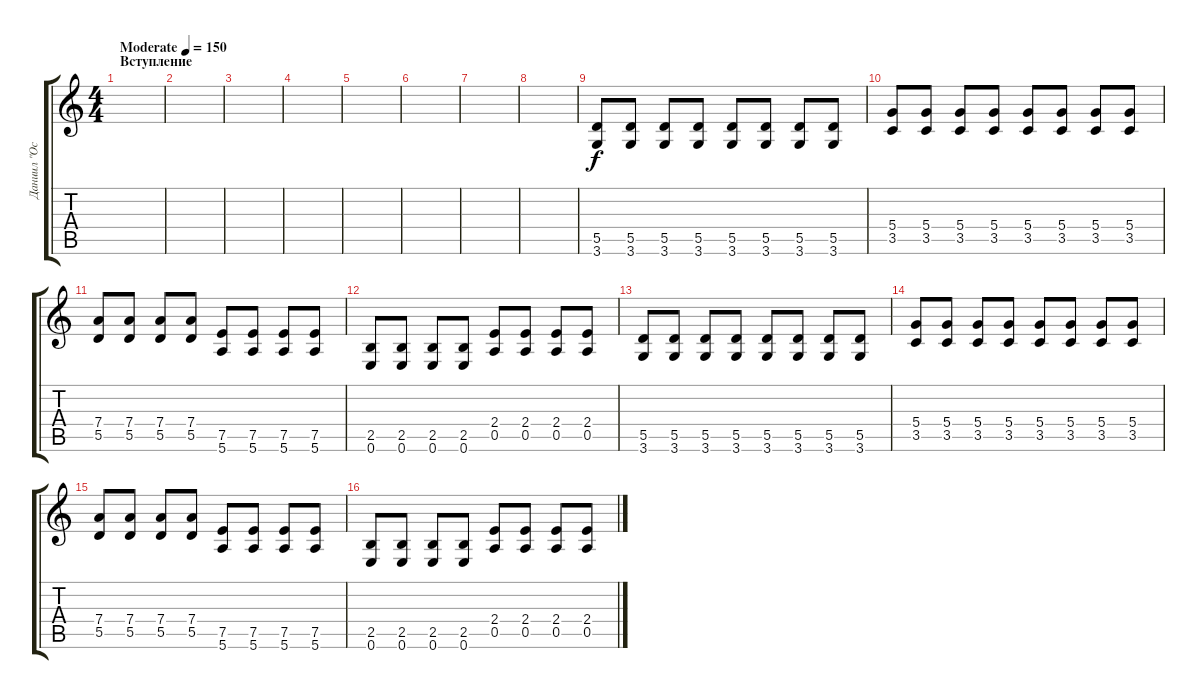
\track ("Даниил \"Остин\" Шамаев" "Даниил \"Ос") {instrument overdrivenguitar}
\staff {score tabs}
\tuning (E4 B3 G3 D3 A2 E2) {hide}
\ts (4 4)
\section ("" "Вступление")
\tempo (150 "Moderate")
\clef g2
\ks c
|
|
|
|
|
|
|
|
(5.5 3.6).8 (5.5 3.6).8 (5.5 3.6).8 (5.5 3.6).8 (5.5 3.6).8 (5.5 3.6).8 (5.5 3.6).8 (5.5 3.6).8 |
(5.4 3.5).8 (5.4 3.5).8 (5.4 3.5).8 (5.4 3.5).8 (5.4 3.5).8 (5.4 3.5).8 (5.4 3.5).8 (5.4 3.5).8 |
(7.4 5.5).8 (7.4 5.5).8 (7.4 5.5).8 (7.4 5.5).8 (7.5 5.6).8 (7.5 5.6).8 (7.5 5.6).8 (7.5 5.6).8 |
(2.5 0.6).8 (2.5 0.6).8 (2.5 0.6).8 (2.5 0.6).8 (2.4 0.5).8 (2.4 0.5).8 (2.4 0.5).8 (2.4 0.5).8 |
(5.5 3.6).8 (5.5 3.6).8 (5.5 3.6).8 (5.5 3.6).8 (5.5 3.6).8 (5.5 3.6).8 (5.5 3.6).8 (5.5 3.6).8 |
(5.4 3.5).8 (5.4 3.5).8 (5.4 3.5).8 (5.4 3.5).8 (5.4 3.5).8 (5.4 3.5).8 (5.4 3.5).8 (5.4 3.5).8 |
(7.4 5.5).8 (7.4 5.5).8 (7.4 5.5).8 (7.4 5.5).8 (7.5 5.6).8 (7.5 5.6).8 (7.5 5.6).8 (7.5 5.6).8 |
(2.5 0.6).8 (2.5 0.6).8 (2.5 0.6).8 (2.5 0.6).8 (2.4 0.5).8 (2.4 0.5).8 (2.4 0.5).8 (2.4 0.5).8
